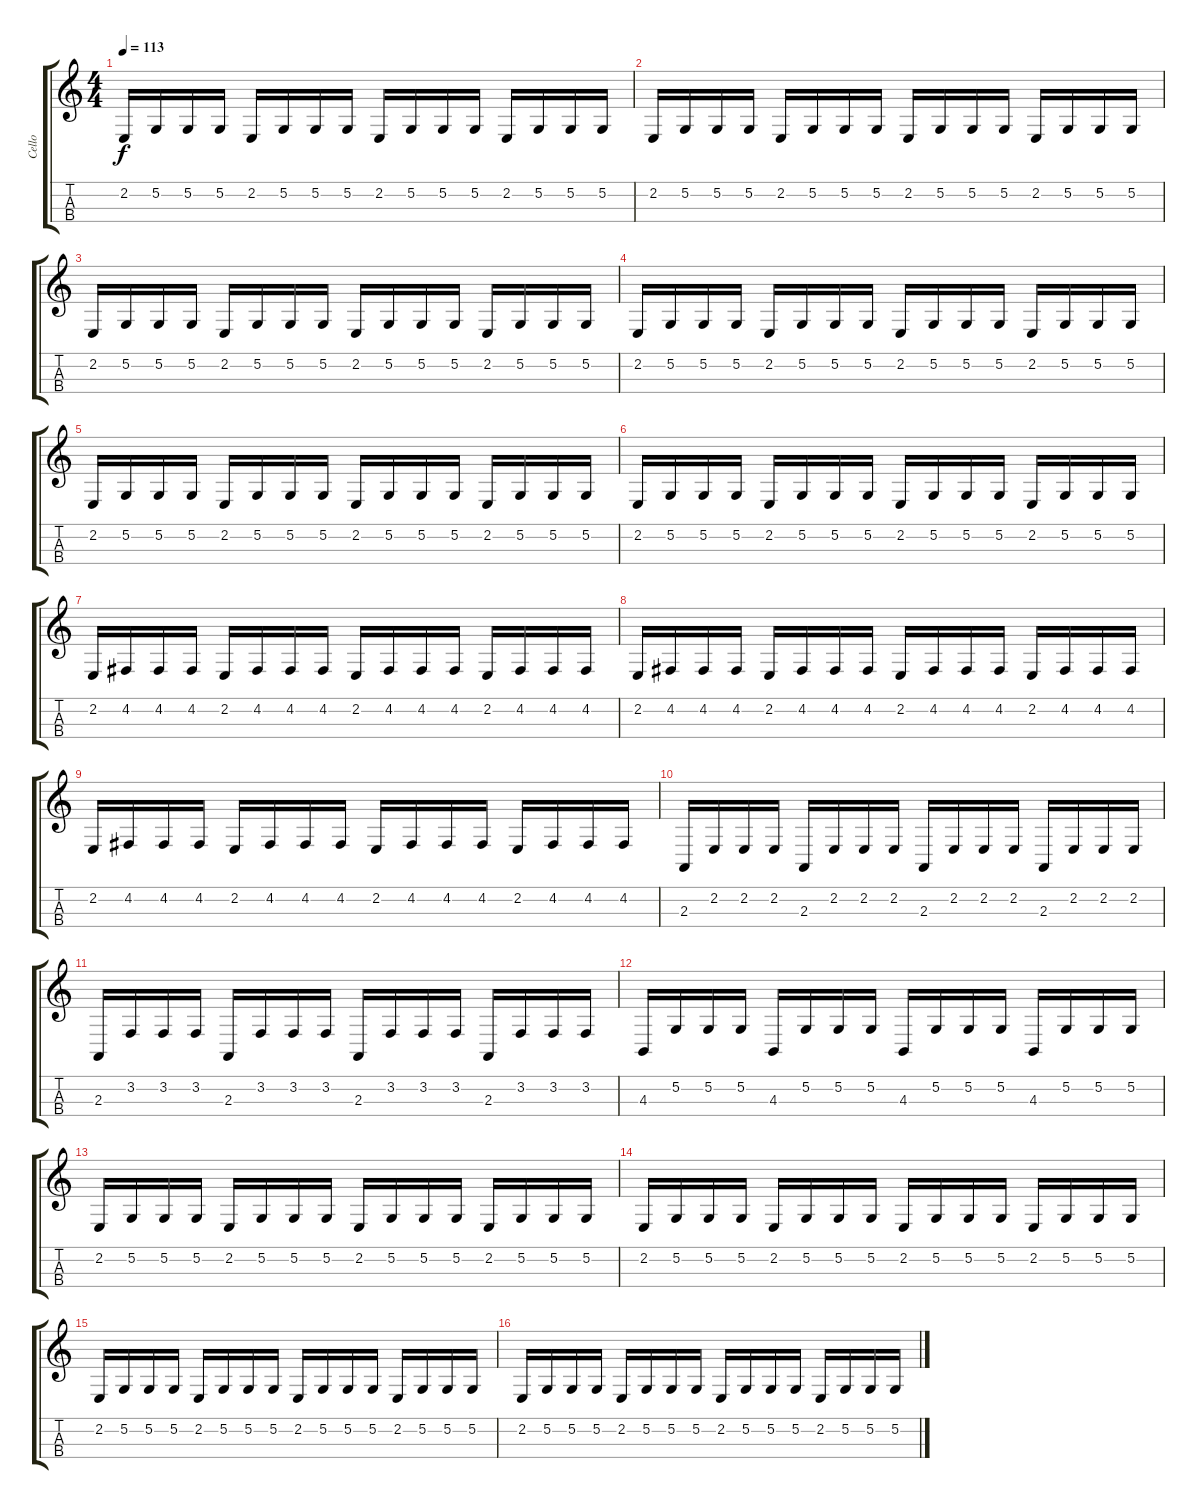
\track ("Cello" "Cello") {instrument cello}
\staff {score tabs}
\tuning (A3 D3 G2 C2) {hide}
\ts (4 4)
\tempo 113
\clef g2
\ks c
2.2.16{dy f} 5.2.16 5.2.16 5.2.16 2.2.16 5.2.16 5.2.16 5.2.16 2.2.16 5.2.16 5.2.16 5.2.16 2.2.16 5.2.16 5.2.16 5.2.16 |
2.2.16 5.2.16 5.2.16 5.2.16 2.2.16 5.2.16 5.2.16 5.2.16 2.2.16 5.2.16 5.2.16 5.2.16 2.2.16 5.2.16 5.2.16 5.2.16 |
2.2.16 5.2.16 5.2.16 5.2.16 2.2.16 5.2.16 5.2.16 5.2.16 2.2.16 5.2.16 5.2.16 5.2.16 2.2.16 5.2.16 5.2.16 5.2.16 |
2.2.16 5.2.16 5.2.16 5.2.16 2.2.16 5.2.16 5.2.16 5.2.16 2.2.16 5.2.16 5.2.16 5.2.16 2.2.16 5.2.16 5.2.16 5.2.16 |
2.2.16 5.2.16 5.2.16 5.2.16 2.2.16 5.2.16 5.2.16 5.2.16 2.2.16 5.2.16 5.2.16 5.2.16 2.2.16 5.2.16 5.2.16 5.2.16 |
2.2.16 5.2.16 5.2.16 5.2.16 2.2.16 5.2.16 5.2.16 5.2.16 2.2.16 5.2.16 5.2.16 5.2.16 2.2.16 5.2.16 5.2.16 5.2.16 |
2.2.16 4.2.16 4.2.16 4.2.16 2.2.16 4.2.16 4.2.16 4.2.16 2.2.16 4.2.16 4.2.16 4.2.16 2.2.16 4.2.16 4.2.16 4.2.16 |
2.2.16 4.2.16 4.2.16 4.2.16 2.2.16 4.2.16 4.2.16 4.2.16 2.2.16 4.2.16 4.2.16 4.2.16 2.2.16 4.2.16 4.2.16 4.2.16 |
2.2.16 4.2.16 4.2.16 4.2.16 2.2.16 4.2.16 4.2.16 4.2.16 2.2.16 4.2.16 4.2.16 4.2.16 2.2.16 4.2.16 4.2.16 4.2.16 |
2.3.16 2.2.16 2.2.16 2.2.16 2.3.16 2.2.16 2.2.16 2.2.16 2.3.16 2.2.16 2.2.16 2.2.16 2.3.16 2.2.16 2.2.16 2.2.16 |
2.3.16 3.2.16 3.2.16 3.2.16 2.3.16 3.2.16 3.2.16 3.2.16 2.3.16 3.2.16 3.2.16 3.2.16 2.3.16 3.2.16 3.2.16 3.2.16 |
4.3.16 5.2.16 5.2.16 5.2.16 4.3.16 5.2.16 5.2.16 5.2.16 4.3.16 5.2.16 5.2.16 5.2.16 4.3.16 5.2.16 5.2.16 5.2.16 |
2.2.16 5.2.16 5.2.16 5.2.16 2.2.16 5.2.16 5.2.16 5.2.16 2.2.16 5.2.16 5.2.16 5.2.16 2.2.16 5.2.16 5.2.16 5.2.16 |
2.2.16 5.2.16 5.2.16 5.2.16 2.2.16 5.2.16 5.2.16 5.2.16 2.2.16 5.2.16 5.2.16 5.2.16 2.2.16 5.2.16 5.2.16 5.2.16 |
2.2.16 5.2.16 5.2.16 5.2.16 2.2.16 5.2.16 5.2.16 5.2.16 2.2.16 5.2.16 5.2.16 5.2.16 2.2.16 5.2.16 5.2.16 5.2.16 |
2.2.16 5.2.16 5.2.16 5.2.16 2.2.16 5.2.16 5.2.16 5.2.16 2.2.16 5.2.16 5.2.16 5.2.16 2.2.16 5.2.16 5.2.16 5.2.16
